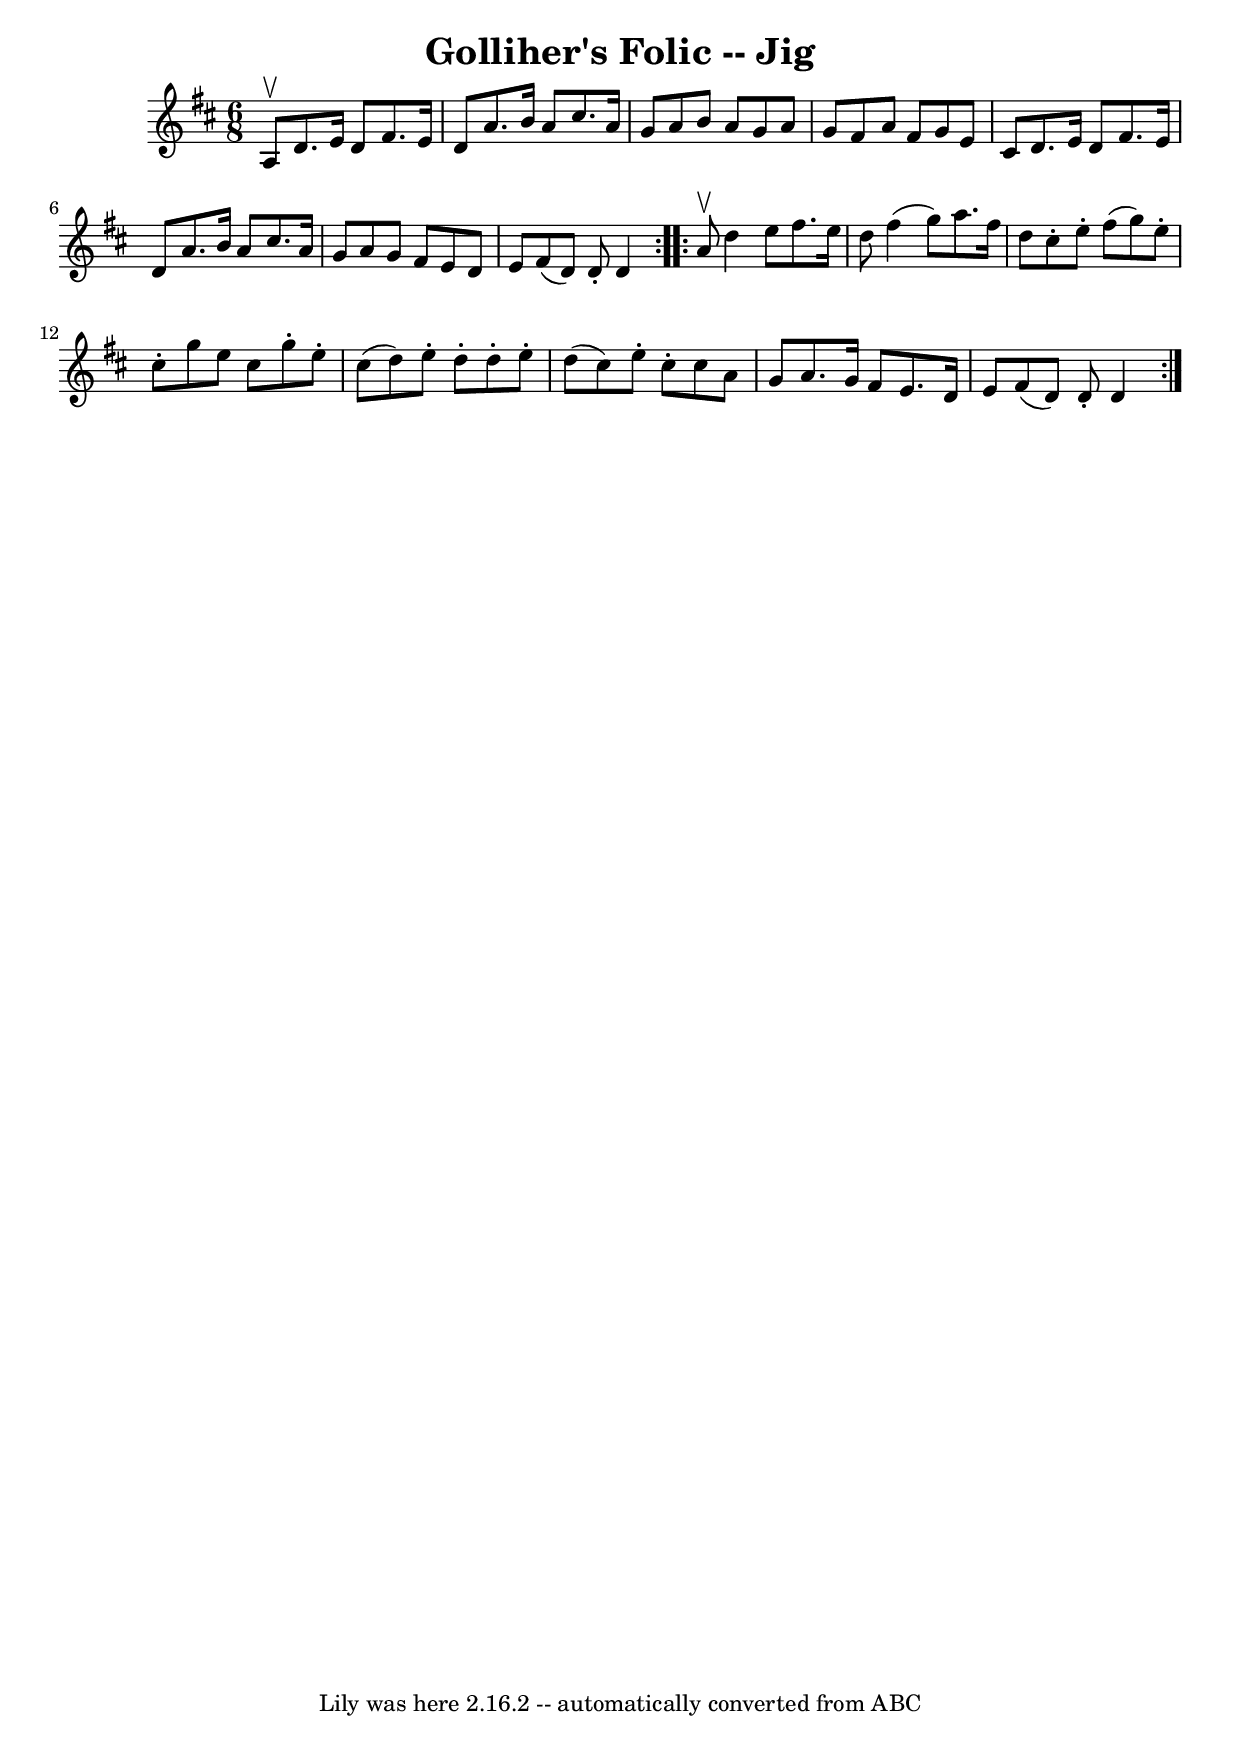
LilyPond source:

\version "2.7.40"
\include "Mammoth.ily"
\header {
	%% book = "Ryan's Mammoth Collection"
	crossRefNumber = "1"
	footnotes = "\\\\86 443"
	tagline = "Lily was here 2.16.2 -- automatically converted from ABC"
	title = "Golliher's Folic -- Jig"
}
voicedefault =  {


\repeat volta 2 {
\time 6/8 \key d \major a8^\upbow |
 d'8. e'16 d'8 fis'8. 
 e'16 d'8    |
 a'8. b'16 a'8 cis''8. a'16 g'8    
|
 a'8 b'8 a'8 g'8 a'8 g'8    |
 fis'8 a'8    
fis'8 g'8 e'8 cis'8    |
 d'8. e'16 d'8 fis'8.    
e'16 d'8    |
 a'8. b'16 a'8 cis''8. a'16 g'8    
|
 a'8 g'8 fis'8 e'8 d'8 e'8    |
 fis'8 (d'8 
) d'8 -. d'4  }     \repeat volta 2 { a'8^\upbow |
 d''4    
e''8 fis''8. e''16 d''8    |
 fis''4 (g''8) a''8.    
fis''16 d''8    |
 cis''8 -. e''8 -. fis''8 (g''8) e''8 
-. cis''8 -.   |
 g''8 e''8 cis''8 g''8 -. e''8 -.   
cis''8 (|
 d''8) e''8 -. d''8 -. d''8 -. e''8 -. d''8 
(|
 cis''8) e''8 -. cis''8 -. cis''8 a'8 g'8    
|
 a'8. g'16 fis'8 e'8. d'16 e'8    |
 fis'8 (
d'8) d'8 -. d'4  }   
}

\score{
    <<

	\context Staff="default"
	{
	    \voicedefault 
	}

    >>
	\layout {
	}
	\midi {}
}
